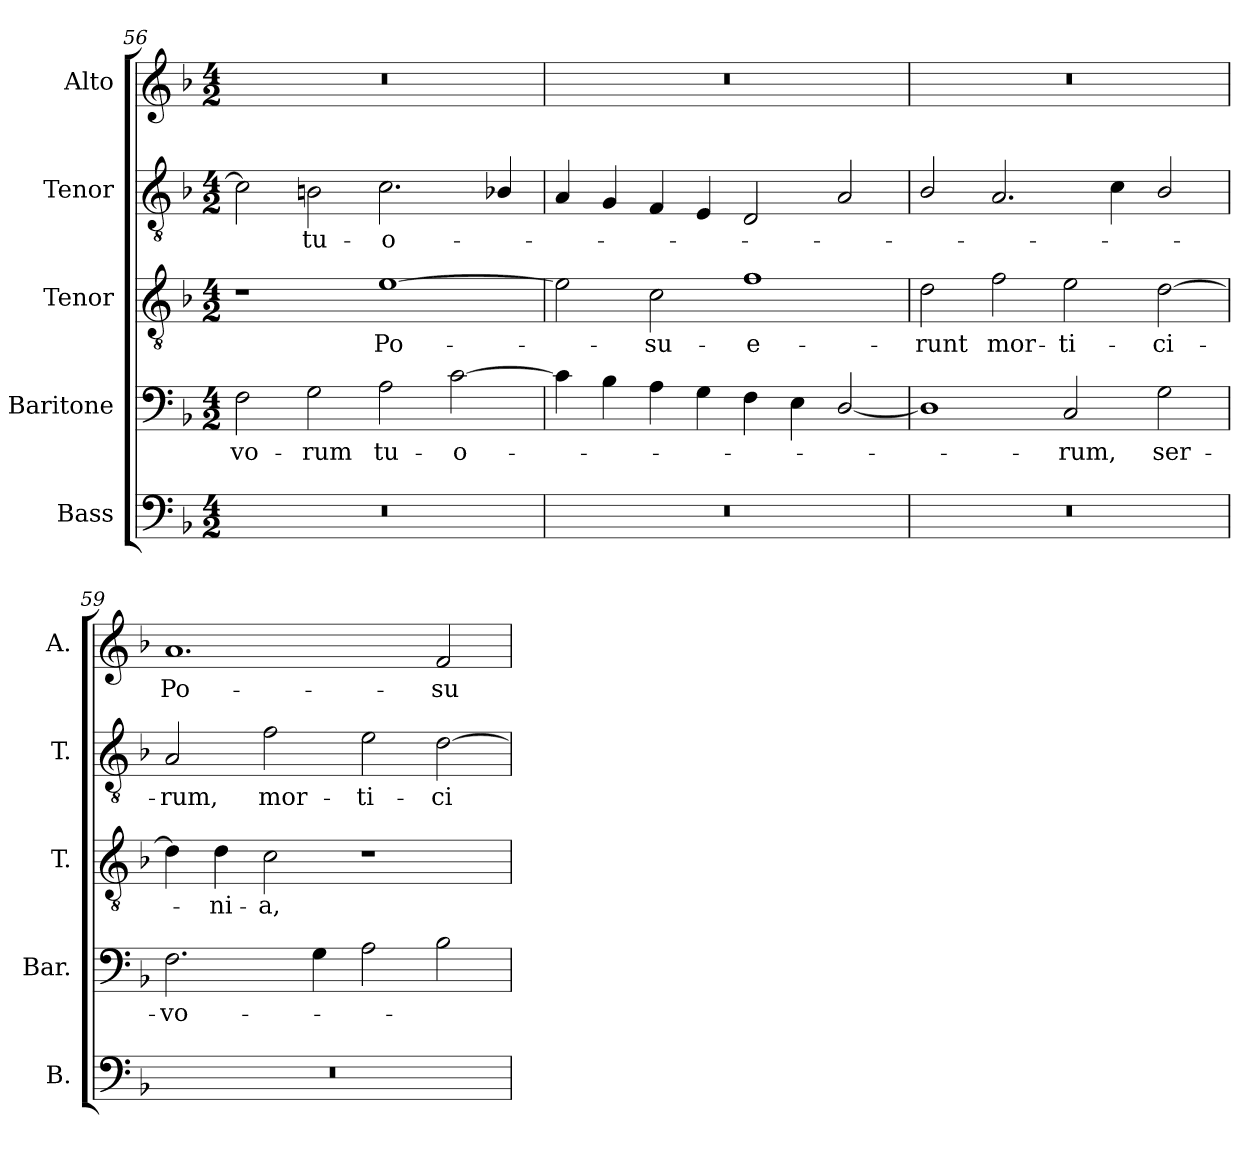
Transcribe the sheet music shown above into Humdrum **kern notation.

**kern	**kern	**text	**kern	**text	**kern	**text	**kern	**text
*part5	*part4	*part4	*part3	*part3	*part2	*part2	*part1	*part1
*staff5	*staff4	*staff4	*staff3	*staff3	*staff2	*staff2	*staff1	*staff1
*I"Bass	*I"Baritone	*	*I"Tenor	*	*I"Tenor	*	*I"Alto	*
*I'B.	*I'Bar.	*	*I'T.	*	*I'T.	*	*I'A.	*
*clefF4	*clefF4	*	*clefGv2	*	*clefGv2	*	*clefG2	*
*	*	*	*ITrd7c12	*	*ITrd7c12	*	*	*
*k[b-]	*k[b-]	*	*k[b-]	*	*k[b-]	*	*k[b-]	*
*F:	*F:	*	*F:	*	*F:	*	*F:	*
*M4/2	*M4/2	*	*M4/2	*	*M4/2	*	*M4/2	*
=56	=56	=56	=56	=56	=56	=56	=56	=56
!LO:N:vis=1	!	!	!	!	!	!	!	!
!	!	!LO:LY:b:color=#000000	!	!	!	!	!LO:N:vis=1	!
0r	2Fi\	-vo-	1r	.	2Ci\]	.	0r	.
!	!	!LO:LY:b:color=#000000	!	!	!	!	!	!
!	!	!	!	!	!	!LO:LY:b:color=#000000	!	!
.	2Gi\	-rum	.	.	2BBni\	tu-	.	.
!	!	!LO:LY:b:color=#000000	!	!	!	!	!	!
!	!	!	!	!LO:LY:b:color=#000000	!	!	!	!
!	!	!	!	!	!	!LO:LY:b:color=#000000	!	!
.	2Ai\	tu-	[1Ei	Po-	2.Ci\	-o-	.	.
!	!	!LO:LY:b:color=#000000	!	!	!	!	!	!
.	[2ci\	-o-	.	.	.	.	.	.
.	.	.	.	.	4BB-Xi/	.	.	.
!!LO:PB:g=z
=57	=57	=57	=57	=57	=57	=57	=57	=57
!LO:N:vis=1	!	!	!	!	!	!	!LO:N:vis=1	!
0r	4ci\]	.	2Ei\]	.	4AAi/	.	0r	.
.	4B-i\	.	.	.	4GGi/	.	.	.
!	!	!	!	!LO:LY:b:color=#000000	!	!	!	!
.	4Ai\	.	2Ci\	-su-	4FFi/	.	.	.
.	4Gi\	.	.	.	4EEi/	.	.	.
!	!	!	!	!LO:LY:b:color=#000000	!	!	!	!
.	4Fi\	.	1Fi	-e-	2DDi/	.	.	.
.	4Ei\	.	.	.	.	.	.	.
.	[2Di/	.	.	.	2AAi/	.	.	.
=58	=58	=58	=58	=58	=58	=58	=58	=58
!LO:N:vis=1	!	!	!	!	!	!	!	!
!	!	!	!	!LO:LY:b:color=#000000	!	!	!LO:N:vis=1	!
0r	1Di]	.	2Di\	-runt	2BB-i/	.	0r	.
!	!	!	!	!LO:LY:b:color=#000000	!	!	!	!
.	.	.	2Fi\	mor-	2.AAi/	.	.	.
!	!	!LO:LY:b:color=#000000	!	!	!	!	!	!
!	!	!	!	!LO:LY:b:color=#000000	!	!	!	!
.	2Ci/	-rum,	2Ei\	-ti-	.	.	.	.
.	.	.	.	.	4Ci\	.	.	.
!	!	!LO:LY:b:color=#000000	!	!	!	!	!	!
!	!	!	!	!LO:LY:b:color=#000000	!	!	!	!
.	2Gi\	ser-	[2Di\	-ci-	2BB-i/	.	.	.
=59	=59	=59	=59	=59	=59	=59	=59	=59
!LO:N:vis=1	!	!	!	!	!	!	!	!
!	!	!LO:LY:b:color=#000000	!	!	!	!	!	!
!	!	!	!	!	!	!LO:LY:b:color=#000000	!	!
!	!	!	!	!	!	!	!	!LO:LY:b:color=#000000
0r	2.Fi\	-vo-	4Di\]	.	2AAi/	-rum,	1.ai	Po-
!	!	!	!	!LO:LY:b:color=#000000	!	!	!	!
.	.	.	4Di\	-ni-	.	.	.	.
!	!	!	!	!LO:LY:b:color=#000000	!	!	!	!
!	!	!	!	!	!	!LO:LY:b:color=#000000	!	!
.	.	.	2Ci\	-a,	2Fi\	mor-	.	.
.	4Gi\	.	.	.	.	.	.	.
!	!	!	!	!	!	!LO:LY:b:color=#000000	!	!
.	2Ai\	.	1r	.	2Ei\	-ti-	.	.
!	!	!	!	!	!	!LO:LY:b:color=#000000	!	!
!	!	!	!	!	!	!	!	!LO:LY:b:color=#000000
.	2B-i\	.	.	.	[2Di\	-ci-	2fi/	-su-
=	=	=	=	=	=	=	=	=
*-	*-	*-	*-	*-	*-	*-	*-	*-
